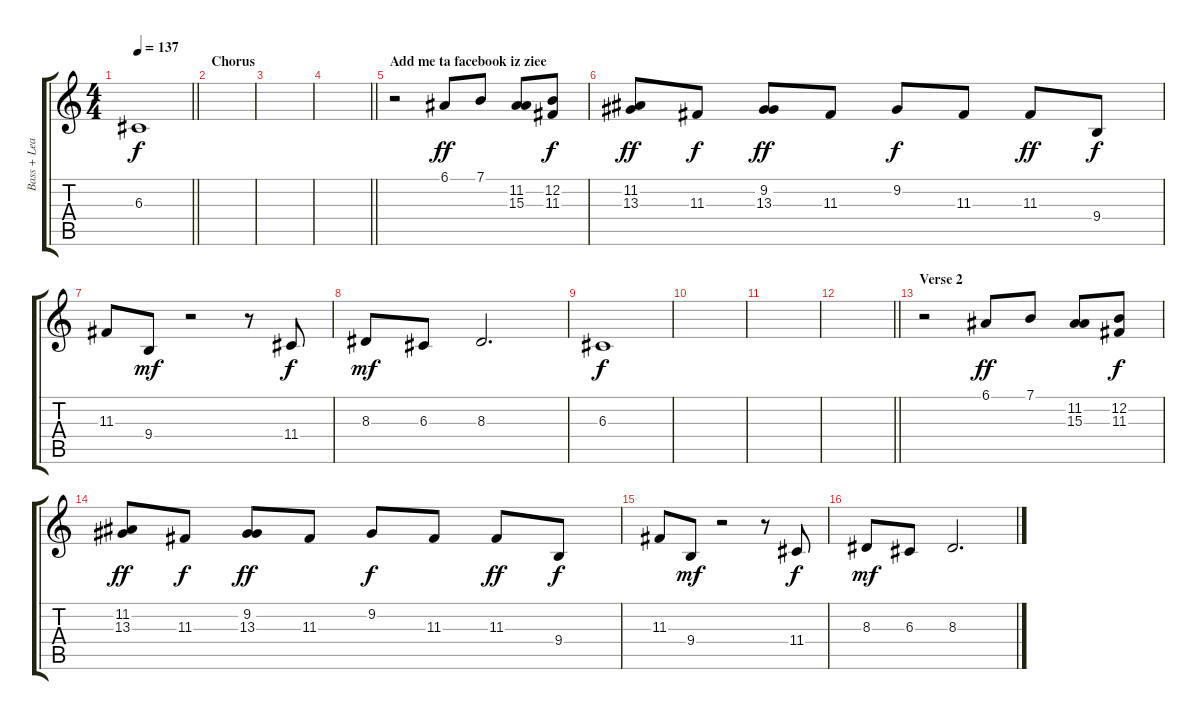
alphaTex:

\track ("Bass + Lead" "Bass + Lea") {instrument lead8bassandlead}
\staff {score tabs}
\tuning (E4 B3 G3 D3 A2 E2) {hide}
\ts (4 4)
\tempo 137
\clef g2
\barLineRight lightlight
\ks c
6.3.1{dy f} |
\section ("" "Chorus")
|
|
\barLineRight lightlight
|
\section ("" "Add me ta facebook iz ziee")
r.2 6.1.8{dy ff} 7.1.8 (11.2 15.3).8 (12.2 11.3).8{dy f} |
(11.2 13.3).8{dy ff} 11.3.8{dy f} (9.2 13.3).8{dy ff} 11.3.8 9.2.8{dy f} 11.3.8 11.3.8{dy ff} 9.4.8{dy f} |
11.3.8 9.4.8{dy mf} r.2 r.8 11.4.8{dy f} |
8.3.8{dy mf} 6.3.8 8.3.2{d} |
6.3.1{dy f} |
|
|
\barLineRight lightlight
|
\section ("" "Verse 2")
r.2 6.1.8{dy ff} 7.1.8 (11.2 15.3).8 (12.2 11.3).8{dy f} |
(11.2 13.3).8{dy ff} 11.3.8{dy f} (9.2 13.3).8{dy ff} 11.3.8 9.2.8{dy f} 11.3.8 11.3.8{dy ff} 9.4.8{dy f} |
11.3.8 9.4.8{dy mf} r.2 r.8 11.4.8{dy f} |
8.3.8{dy mf} 6.3.8 8.3.2{d}
